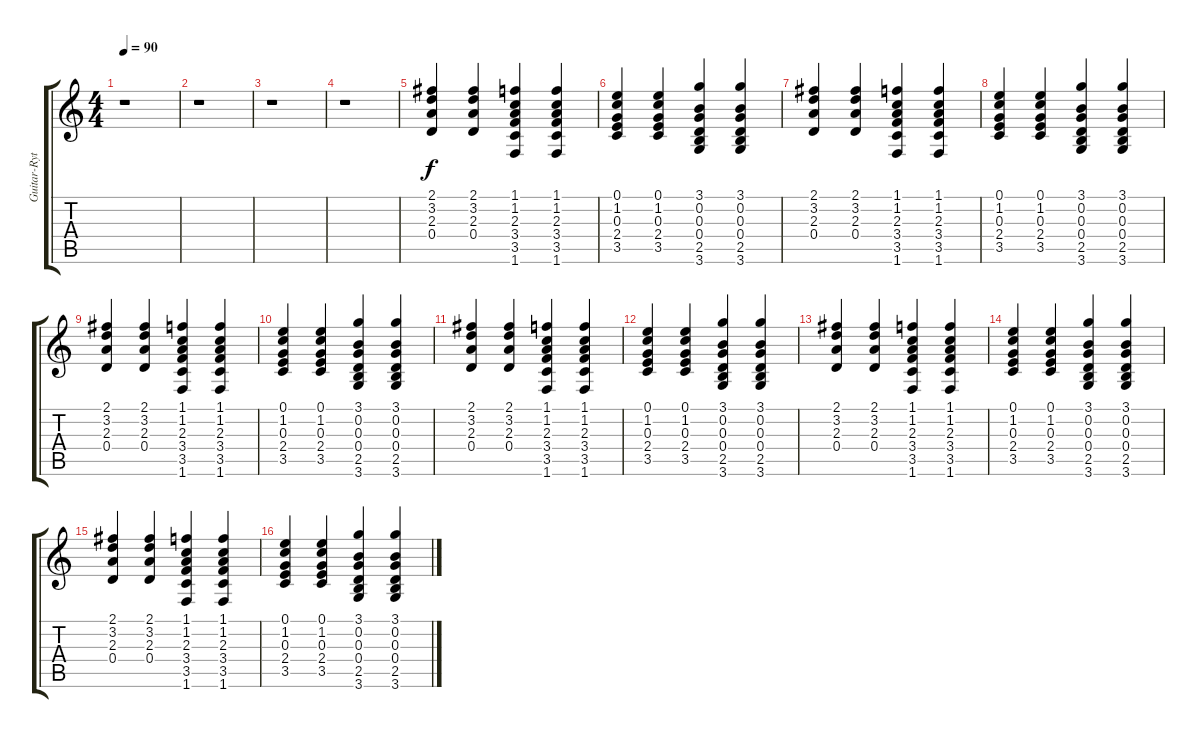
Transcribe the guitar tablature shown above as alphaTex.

\track ("Guitar-Rythym" "Guitar-Ryt") {instrument overdrivenguitar}
\staff {score tabs}
\tuning (E4 B3 G3 D3 A2 E2) {hide}
\ts (4 4)
\tempo 90
\clef g2
\ks c
r.1{dy f instrument overdrivenguitar} |
r.1 |
r.1 |
r.1 |
(2.1 3.2 2.3 0.4).4 (2.1 3.2 2.3 0.4).4 (1.1 1.2 2.3 3.4 3.5 1.6).4 (1.1 1.2 2.3 3.4 3.5 1.6).4 |
(0.1 1.2 0.3 2.4 3.5).4 (0.1 1.2 0.3 2.4 3.5).4 (3.1 0.2 0.3 0.4 2.5 3.6).4 (3.1 0.2 0.3 0.4 2.5 3.6).4 |
(2.1 3.2 2.3 0.4).4 (2.1 3.2 2.3 0.4).4 (1.1 1.2 2.3 3.4 3.5 1.6).4 (1.1 1.2 2.3 3.4 3.5 1.6).4 |
(0.1 1.2 0.3 2.4 3.5).4 (0.1 1.2 0.3 2.4 3.5).4 (3.1 0.2 0.3 0.4 2.5 3.6).4 (3.1 0.2 0.3 0.4 2.5 3.6).4 |
(2.1 3.2 2.3 0.4).4 (2.1 3.2 2.3 0.4).4 (1.1 1.2 2.3 3.4 3.5 1.6).4 (1.1 1.2 2.3 3.4 3.5 1.6).4 |
(0.1 1.2 0.3 2.4 3.5).4 (0.1 1.2 0.3 2.4 3.5).4 (3.1 0.2 0.3 0.4 2.5 3.6).4 (3.1 0.2 0.3 0.4 2.5 3.6).4 |
(2.1 3.2 2.3 0.4).4 (2.1 3.2 2.3 0.4).4 (1.1 1.2 2.3 3.4 3.5 1.6).4 (1.1 1.2 2.3 3.4 3.5 1.6).4 |
(0.1 1.2 0.3 2.4 3.5).4 (0.1 1.2 0.3 2.4 3.5).4 (3.1 0.2 0.3 0.4 2.5 3.6).4 (3.1 0.2 0.3 0.4 2.5 3.6).4 |
(2.1 3.2 2.3 0.4).4 (2.1 3.2 2.3 0.4).4 (1.1 1.2 2.3 3.4 3.5 1.6).4 (1.1 1.2 2.3 3.4 3.5 1.6).4 |
(0.1 1.2 0.3 2.4 3.5).4 (0.1 1.2 0.3 2.4 3.5).4 (3.1 0.2 0.3 0.4 2.5 3.6).4 (3.1 0.2 0.3 0.4 2.5 3.6).4 |
(2.1 3.2 2.3 0.4).4 (2.1 3.2 2.3 0.4).4 (1.1 1.2 2.3 3.4 3.5 1.6).4 (1.1 1.2 2.3 3.4 3.5 1.6).4 |
(0.1 1.2 0.3 2.4 3.5).4 (0.1 1.2 0.3 2.4 3.5).4 (3.1 0.2 0.3 0.4 2.5 3.6).4 (3.1 0.2 0.3 0.4 2.5 3.6).4
